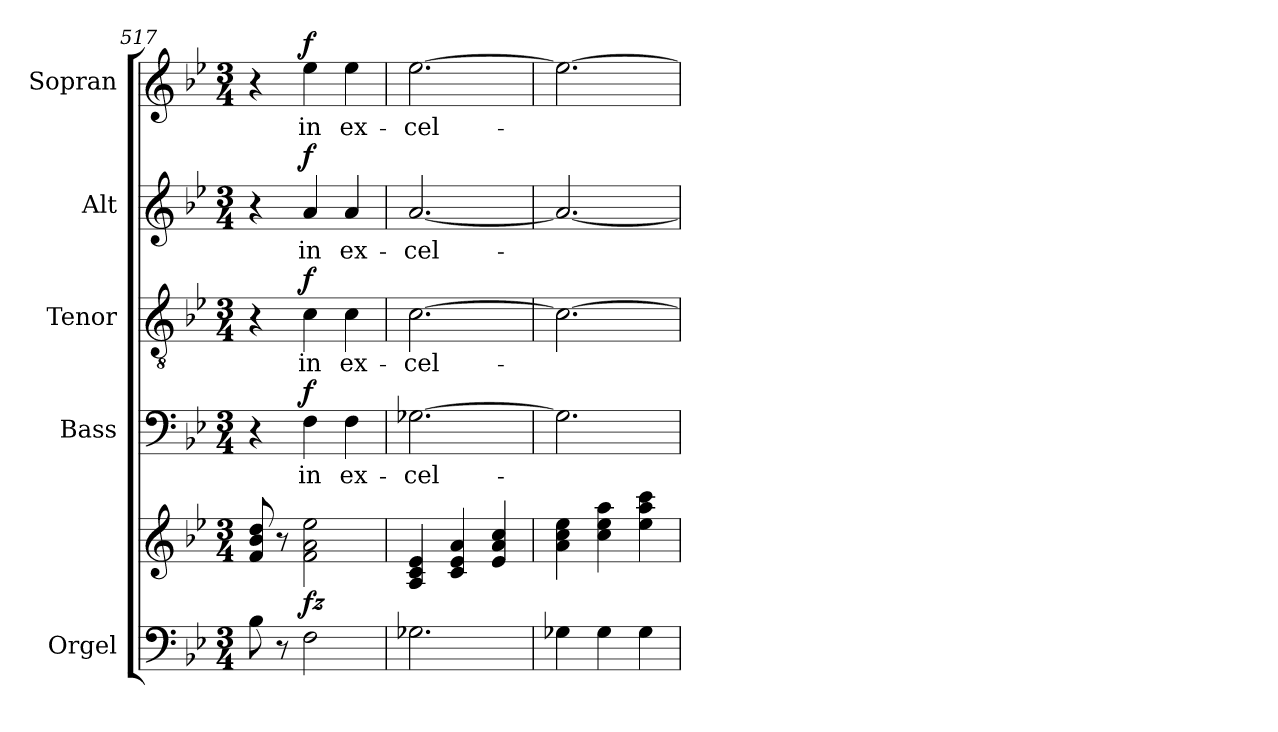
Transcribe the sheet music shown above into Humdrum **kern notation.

**kern	**kern	**dynam	**kern	**text	**dynam	**kern	**text	**dynam	**kern	**text	**dynam	**kern	**text	**dynam
*part5	*part5	*part5	*part4	*part4	*part4	*part3	*part3	*part3	*part2	*part2	*part2	*part1	*part1	*part1
*staff6	*staff5	*staff5/6	*staff4	*staff4	*staff4	*staff3	*staff3	*staff3	*staff2	*staff2	*staff2	*staff1	*staff1	*staff1
*I"Orgel	*	*	*I"Bass	*	*	*I"Tenor	*	*	*I"Alt	*	*	*I"Sopran	*	*
*I'Org.	*	*	*I'B.	*	*	*I'T.	*	*	*I'A.	*	*	*I'S.	*	*
*clefF4	*clefG2	*	*clefF4	*	*	*clefGv2	*	*	*clefG2	*	*	*clefG2	*	*
*k[b-e-]	*k[b-e-]	*	*k[b-e-]	*	*	*k[b-e-]	*	*	*k[b-e-]	*	*	*k[b-e-]	*	*
*B-:	*B-:	*	*B-:	*	*	*B-:	*	*	*B-:	*	*	*B-:	*	*
*M3/4	*M3/4	*	*M3/4	*	*	*M3/4	*	*	*M3/4	*	*	*M3/4	*	*
=517	=517	=517	=517	=517	=517	=517	=517	=517	=517	=517	=517	=517	=517	=517
8B-\	8f/ 8b-/ 8dd/	.	4r	.	.	4r	.	.	4r	.	.	4r	.	.
8r	8r	.	.	.	.	.	.	.	.	.	.	.	.	.
!	!	!LO:DY:b	!	!LO:LY:b	!LO:DY:a	!	!LO:LY:b	!LO:DY:a	!	!LO:LY:b	!LO:DY:a	!	!LO:LY:b	!LO:DY:a
2F\	2f\ 2a\ 2ee-\	fz	4F\	in	f	4c\	in	f	4a/	in	f	4ee-\	in	f
!	!	!	!	!LO:LY:b	!	!	!LO:LY:b	!	!	!LO:LY:b	!	!	!LO:LY:b	!
.	.	.	4F\	ex-	.	4c\	ex-	.	4a/	ex-	.	4ee-\	ex-	.
=518	=518	=518	=518	=518	=518	=518	=518	=518	=518	=518	=518	=518	=518	=518
!	!	!	!	!LO:LY:b	!	!	!LO:LY:b	!	!	!LO:LY:b	!	!	!LO:LY:b	!
2.G-X\	4A/ 4c/ 4e-/	.	[2.G-X\	-cel-	.	[2.c\	-cel-	.	[2.a/	-cel-	.	[2.ee-\	-cel-	.
.	4c/ 4e-/ 4a/	.	.	.	.	.	.	.	.	.	.	.	.	.
.	4e-/ 4a/ 4cc/	.	.	.	.	.	.	.	.	.	.	.	.	.
=519	=519	=519	=519	=519	=519	=519	=519	=519	=519	=519	=519	=519	=519	=519
4G-X\	4a\ 4cc\ 4ee-\	.	2.G-\]	.	.	2.c\_	.	.	2.a/_	.	.	2.ee-\_	.	.
4G-\	4cc\ 4ee-\ 4aa\	.	.	.	.	.	.	.	.	.	.	.	.	.
4G-\	4ee-\ 4aa\ 4ccc\	.	.	.	.	.	.	.	.	.	.	.	.	.
=	=	=	=	=	=	=	=	=	=	=	=	=	=	=
*-	*-	*-	*-	*-	*-	*-	*-	*-	*-	*-	*-	*-	*-	*-
